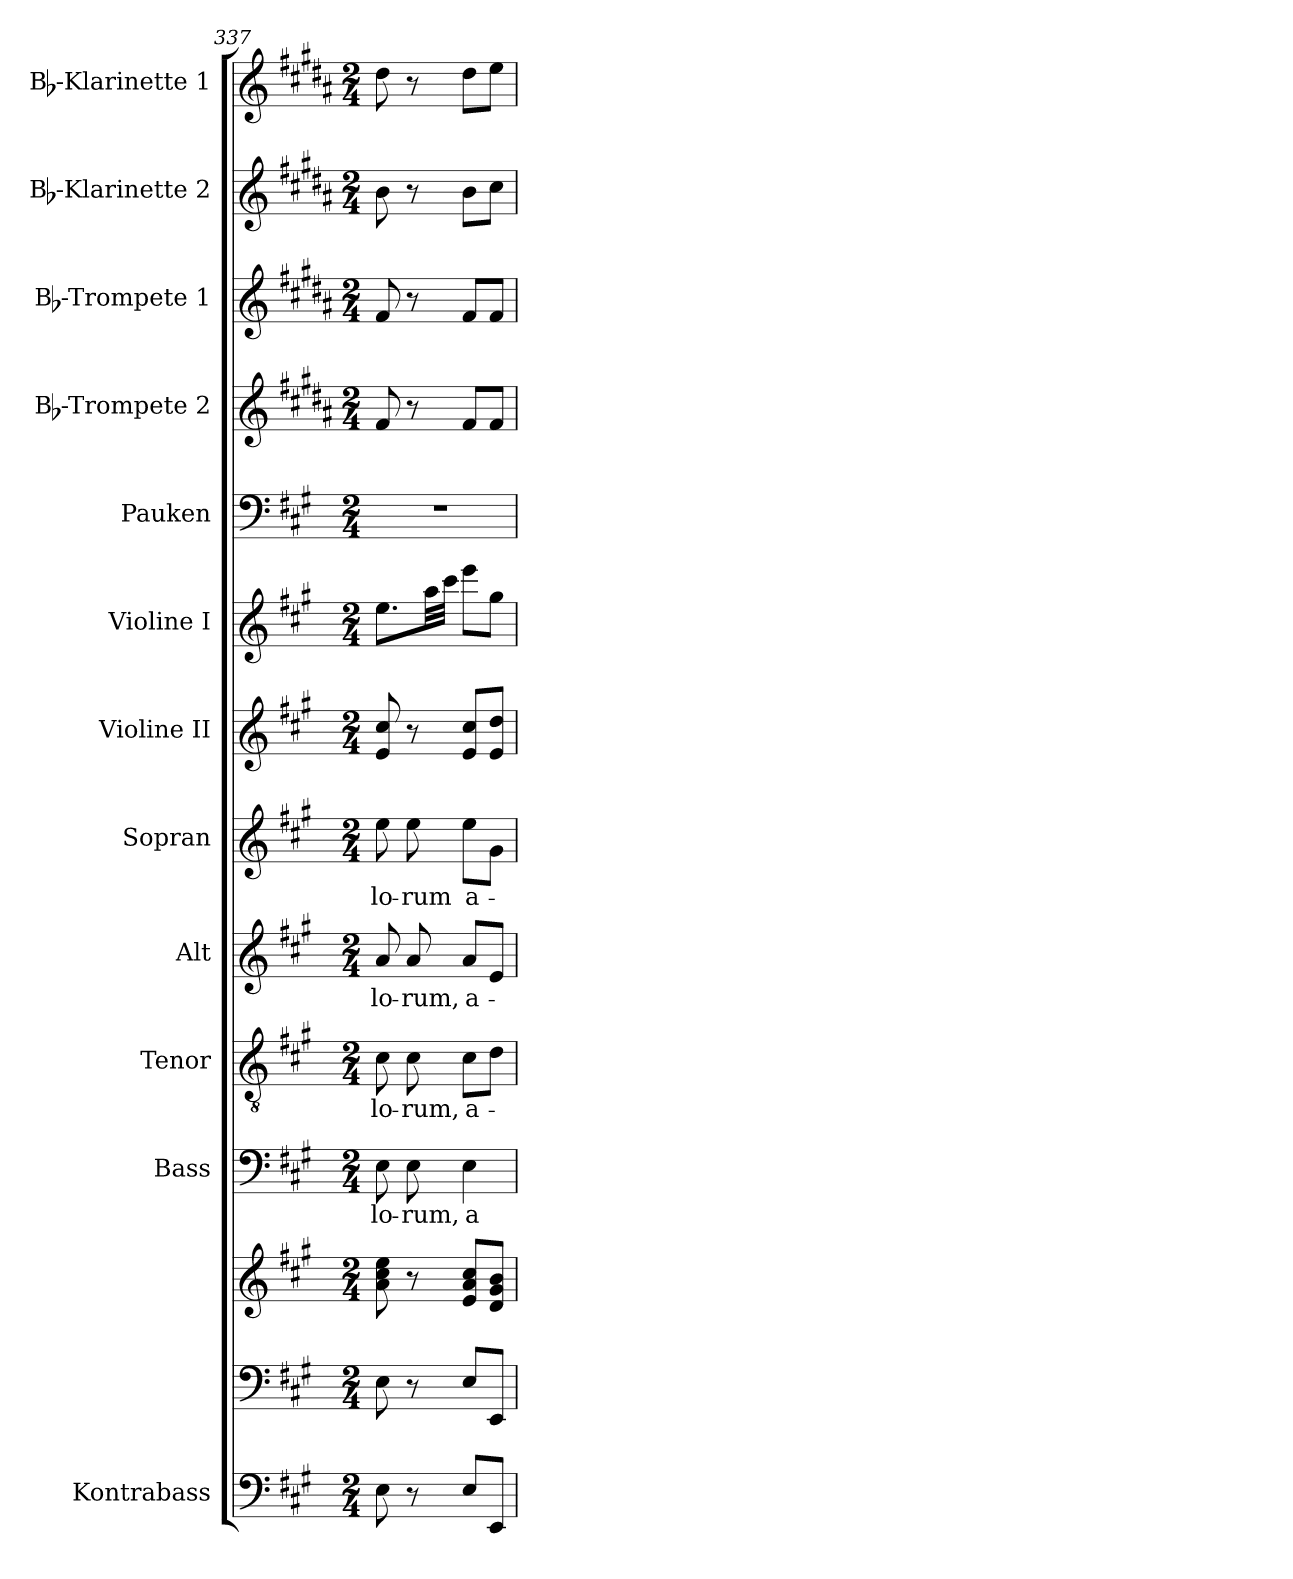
**kern	**kern	**kern	**kern	**text	**kern	**text	**kern	**text	**kern	**text	**kern	**kern	**kern	**kern	**kern	**kern	**kern
*part13	*part12	*part12	*part11	*part11	*part10	*part10	*part9	*part9	*part8	*part8	*part7	*part6	*part5	*part4	*part3	*part2	*part1
*staff14	*staff13	*staff12	*staff11	*staff11	*staff10	*staff10	*staff9	*staff9	*staff8	*staff8	*staff7	*staff6	*staff5	*staff4	*staff3	*staff2	*staff1
*I"Kontrabass	*	*	*I"Bass	*	*I"Tenor	*	*I"Alt	*	*I"Sopran	*	*I"Violine II	*I"Violine I	*I"Pauken	*I"Bb-Trompete 2	*I"Bb-Trompete 1	*I"Bb-Klarinette 2	*I"Bb-Klarinette 1
*I'Kb.	*	*	*I'B.	*	*I'T.	*	*I'A.	*	*I'S.	*	*I'Vl. II	*I'Vl. I	*I'Pk.	*I'Bb Trp. 2	*I'Bb Trp. 1	*I'Bb Kl. 2	*I'Bb Kl. 1
*clefF4	*clefF4	*clefG2	*clefF4	*	*clefGv2	*	*clefG2	*	*clefG2	*	*clefG2	*clefG2	*clefF4	*clefG2	*clefG2	*clefG2	*clefG2
*ITrd7c12	*	*	*	*	*	*	*	*	*	*	*	*	*	*ITrd1c2	*ITrd1c2	*ITrd1c2	*ITrd1c2
*k[f#c#g#]	*k[f#c#g#]	*k[f#c#g#]	*k[f#c#g#]	*	*k[f#c#g#]	*	*k[f#c#g#]	*	*k[f#c#g#]	*	*k[f#c#g#]	*k[f#c#g#]	*k[f#c#g#]	*k[f#c#g#]	*k[f#c#g#]	*k[f#c#g#]	*k[f#c#g#]
*A:	*A:	*A:	*A:	*	*A:	*	*A:	*	*A:	*	*A:	*A:	*A:	*A:	*A:	*A:	*A:
*M2/4	*M2/4	*M2/4	*M2/4	*	*M2/4	*	*M2/4	*	*M2/4	*	*M2/4	*M2/4	*M2/4	*M2/4	*M2/4	*M2/4	*M2/4
=337	=337	=337	=337	=337	=337	=337	=337	=337	=337	=337	=337	=337	=337	=337	=337	=337	=337
!	!	!	!	!LO:LY:b	!	!LO:LY:b	!	!LO:LY:b	!	!LO:LY:b	!	!	!	!	!	!	!
8EE\	8E\	8a\ 8cc#\ 8ee\	8E\	-lo-	8c#\	-lo-	8a/	-lo-	8ee\	-lo-	8e/ 8cc#/	8.ee\L	2r	8e/	8e/	8a\	8cc#\
!	!	!	!	!LO:LY:b	!	!LO:LY:b	!	!LO:LY:b	!	!LO:LY:b	!	!	!	!	!	!	!
8r	8r	8r	8E\	-rum,	8c#\	-rum,	8a/	-rum,	8ee\	-rum	8r	.	.	8r	8r	8r	8r
.	.	.	.	.	.	.	.	.	.	.	.	32aa\LL	.	.	.	.	.
.	.	.	.	.	.	.	.	.	.	.	.	32ccc#\JJJ	.	.	.	.	.
!	!	!	!	!LO:LY:b	!	!LO:LY:b	!	!LO:LY:b	!	!LO:LY:b	!	!	!	!	!	!	!
8EE/L	8E/L	8e/ 8a/ 8cc#/L	4E\	a-	8c#\L	a-	8a/L	a-	8ee\L	a-	8e/ 8cc#/L	8eee\L	.	8e/L	8e/L	8a\L	8cc#\L
8EEE/J	8EE/J	8d/ 8g#/ 8b/J	.	.	8d\J	.	8e/J	.	8g#\J	.	8e/ 8dd/J	8gg#\J	.	8e/J	8e/J	8b\J	8dd\J
=	=	=	=	=	=	=	=	=	=	=	=	=	=	=	=	=	=
*-	*-	*-	*-	*-	*-	*-	*-	*-	*-	*-	*-	*-	*-	*-	*-	*-	*-
